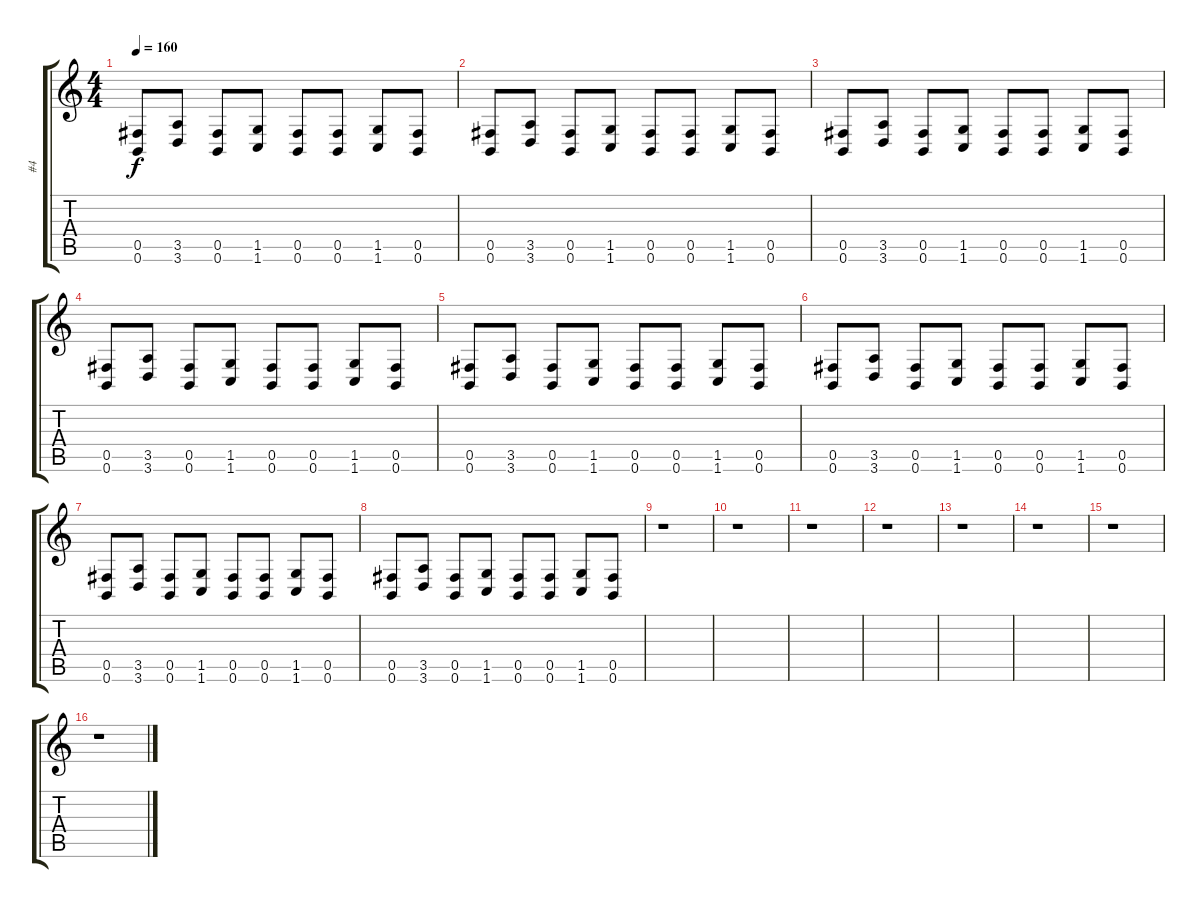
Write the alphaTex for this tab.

\track ("#4" "#4") {instrument distortionguitar}
\staff {score tabs}
\tuning (Db4 Ab3 E3 B2 Gb2 B1) {hide}
\ts (4 4)
\tempo 160
\clef g2
\ks c
(0.5 0.6).8{dy f} (3.5 3.6).8 (0.5 0.6).8 (1.5 1.6).8 (0.5 0.6).8 (0.5 0.6).8 (1.5 1.6).8 (0.5 0.6).8 |
(0.5 0.6).8 (3.5 3.6).8 (0.5 0.6).8 (1.5 1.6).8 (0.5 0.6).8 (0.5 0.6).8 (1.5 1.6).8 (0.5 0.6).8 |
(0.5 0.6).8 (3.5 3.6).8 (0.5 0.6).8 (1.5 1.6).8 (0.5 0.6).8 (0.5 0.6).8 (1.5 1.6).8 (0.5 0.6).8 |
(0.5 0.6).8 (3.5 3.6).8 (0.5 0.6).8 (1.5 1.6).8 (0.5 0.6).8 (0.5 0.6).8 (1.5 1.6).8 (0.5 0.6).8 |
(0.5 0.6).8 (3.5 3.6).8 (0.5 0.6).8 (1.5 1.6).8 (0.5 0.6).8 (0.5 0.6).8 (1.5 1.6).8 (0.5 0.6).8 |
(0.5 0.6).8 (3.5 3.6).8 (0.5 0.6).8 (1.5 1.6).8 (0.5 0.6).8 (0.5 0.6).8 (1.5 1.6).8 (0.5 0.6).8 |
(0.5 0.6).8 (3.5 3.6).8 (0.5 0.6).8 (1.5 1.6).8 (0.5 0.6).8 (0.5 0.6).8 (1.5 1.6).8 (0.5 0.6).8 |
(0.5 0.6).8 (3.5 3.6).8 (0.5 0.6).8 (1.5 1.6).8 (0.5 0.6).8 (0.5 0.6).8 (1.5 1.6).8 (0.5 0.6).8 |
r.1 |
r.1 |
r.1 |
r.1 |
r.1 |
r.1 |
r.1 |
r.1
